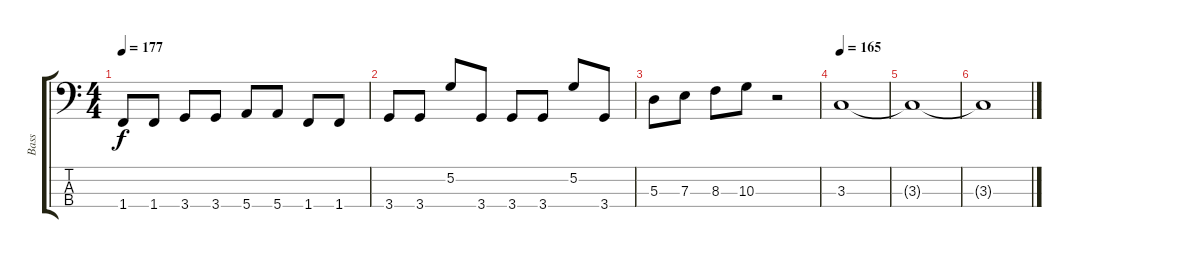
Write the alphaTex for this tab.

\track ("Bass" "Bass") {instrument electricbasspick}
\staff {score tabs}
\tuning (G2 D2 A1 E1) {hide}
\ts (4 4)
\tempo 177
\clef f4
\ks c
1.4.8{dy f} 1.4.8 3.4.8 3.4.8 5.4.8 5.4.8 1.4.8 1.4.8 |
3.4.8 3.4.8 5.2.8 3.4.8 3.4.8 3.4.8 5.2.8 3.4.8 |
5.3.8 7.3.8 8.3.8 10.3.8 r.2 |
\tempo 165
3.3.1 |
3.3{t}.1 |
3.3{t}.1
